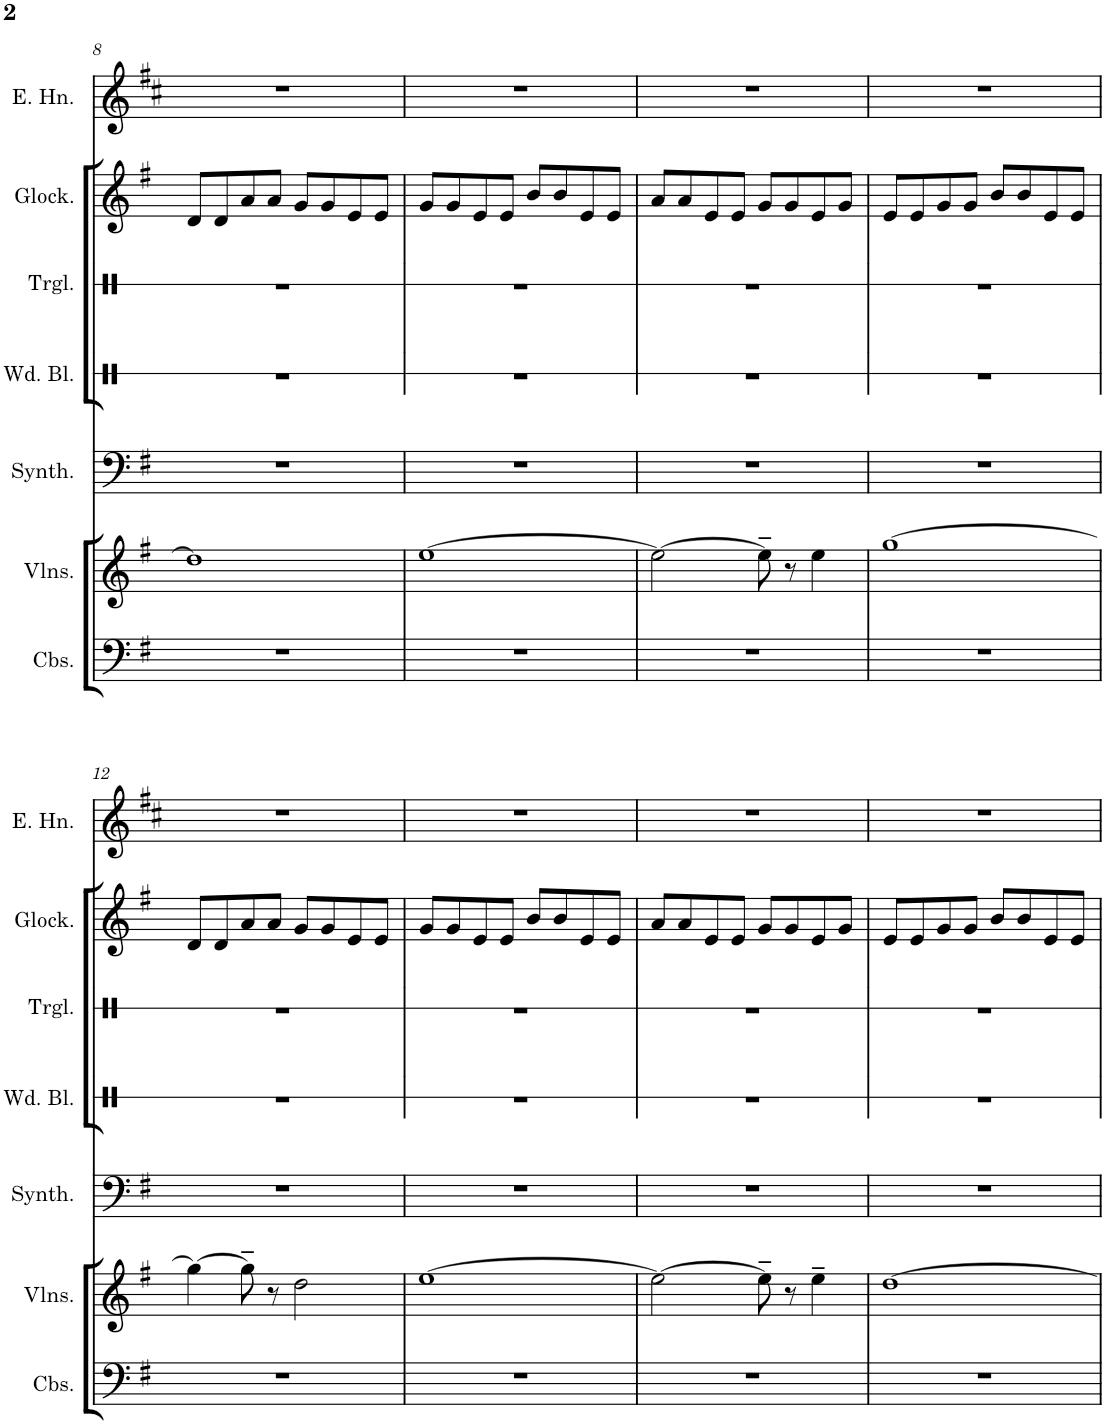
**kern	**kern	**kern	**kern	**kern	**kern	**kern
*part7	*part6	*part5	*part4	*part3	*part2	*part1
*staff7	*staff6	*staff5	*staff4	*staff3	*staff2	*staff1
*I"Contrabasses	*I"Violins	*I"Bass Synthesizer	*I"Wood Blocks	*I"Triangle	*I"Glockenspiel	*I"English Horn
*I'Cbs.	*I'Vlns.	*I'Synth.	*I'Wd. Bl.	*I'Trgl.	*I'Glock.	*I'E. Hn.
!!LO:PB:g=z
*clefF4	*clefG2	*clefF4	*clefX	*clefX	*clefG2	*clefG2
*Trd7c12	*	*	*	*	*Trd-14c-24	*Trd4c7
*k[f#]	*k[f#]	*k[f#]	*k[]	*k[]	*k[f#]	*k[f#c#]
*M4/4	*M4/4	*M4/4	*M4/4	*M4/4	*M4/4	*M4/4
=8	=8	=8	=8	=8	=8	=8
1r	1dd]	1r	1r	1r	8d/L	1r
.	.	.	.	.	8d/	.
.	.	.	.	.	8a/	.
.	.	.	.	.	8a/J	.
.	.	.	.	.	8g/L	.
.	.	.	.	.	8g/	.
.	.	.	.	.	8e/	.
.	.	.	.	.	8e/J	.
=9	=9	=9	=9	=9	=9	=9
1r	[1ee	1r	1r	1r	8g/L	1r
.	.	.	.	.	8g/	.
.	.	.	.	.	8e/	.
.	.	.	.	.	8e/J	.
.	.	.	.	.	8b/L	.
.	.	.	.	.	8b/	.
.	.	.	.	.	8e/	.
.	.	.	.	.	8e/J	.
=10	=10	=10	=10	=10	=10	=10
1r	2ee\_	1r	1r	1r	8a/L	1r
.	.	.	.	.	8a/	.
.	.	.	.	.	8e/	.
.	.	.	.	.	8e/J	.
.	8ee~\]	.	.	.	8g/L	.
.	8r	.	.	.	8g/	.
.	4ee\	.	.	.	8e/	.
.	.	.	.	.	8g/J	.
=11	=11	=11	=11	=11	=11	=11
1r	[1gg	1r	1r	1r	8e/L	1r
.	.	.	.	.	8e/	.
.	.	.	.	.	8g/	.
.	.	.	.	.	8g/J	.
.	.	.	.	.	8b/L	.
.	.	.	.	.	8b/	.
.	.	.	.	.	8e/	.
.	.	.	.	.	8e/J	.
!!LO:LB:g=z
=12	=12	=12	=12	=12	=12	=12
1r	4gg\_	1r	1r	1r	8d/L	1r
.	.	.	.	.	8d/	.
.	8gg~\]	.	.	.	8a/	.
.	8r	.	.	.	8a/J	.
.	2dd\	.	.	.	8g/L	.
.	.	.	.	.	8g/	.
.	.	.	.	.	8e/	.
.	.	.	.	.	8e/J	.
=13	=13	=13	=13	=13	=13	=13
1r	[1ee	1r	1r	1r	8g/L	1r
.	.	.	.	.	8g/	.
.	.	.	.	.	8e/	.
.	.	.	.	.	8e/J	.
.	.	.	.	.	8b/L	.
.	.	.	.	.	8b/	.
.	.	.	.	.	8e/	.
.	.	.	.	.	8e/J	.
=14	=14	=14	=14	=14	=14	=14
1r	2ee\_	1r	1r	1r	8a/L	1r
.	.	.	.	.	8a/	.
.	.	.	.	.	8e/	.
.	.	.	.	.	8e/J	.
.	8ee~\]	.	.	.	8g/L	.
.	8r	.	.	.	8g/	.
.	4ee~\	.	.	.	8e/	.
.	.	.	.	.	8g/J	.
=15	=15	=15	=15	=15	=15	=15
1r	[1dd	1r	1r	1r	8e/L	1r
.	.	.	.	.	8e/	.
.	.	.	.	.	8g/	.
.	.	.	.	.	8g/J	.
.	.	.	.	.	8b/L	.
.	.	.	.	.	8b/	.
.	.	.	.	.	8e/	.
.	.	.	.	.	8e/J	.
=	=	=	=	=	=	=
*-	*-	*-	*-	*-	*-	*-
